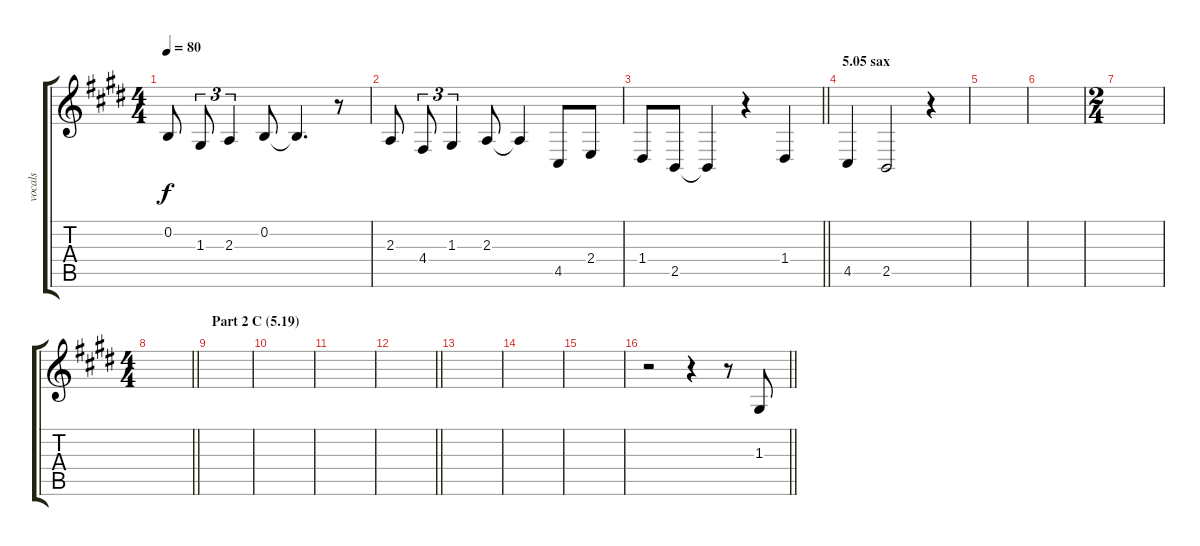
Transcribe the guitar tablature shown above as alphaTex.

\track ("vocals" "vocals") {instrument clarinet}
\staff {score tabs}
\tuning (E4 B3 G3 D3 A2 E2) {hide}
\ts (4 4)
\tempo 80
\clef g2
\ks e
0.2{t}.8{dy f} 1.3.8{tu (3 2)} 2.3.4{tu (3 2)} 0.2.8 0.2{t}.4{d} r.8 |
2.3.8 4.4.8{tu (3 2)} 1.3.4{tu (3 2)} 2.3.8 2.3{t}.4 4.5.8 2.4.8 |
\barLineRight lightlight
1.4.8 2.5.8 2.5{t}.4 r.4 1.4.4 |
\section ("" "5.05 sax")
4.5.4 2.5.2 r.4 |
|
|
\ts (2 4)
|
\ts (4 4)
\barLineRight lightlight
|
\section ("" "Part 2 C (5.19)")
|
|
|
\barLineRight lightlight
|
|
|
|
\barLineRight lightlight
r.2 r.4 r.8 1.3.8
